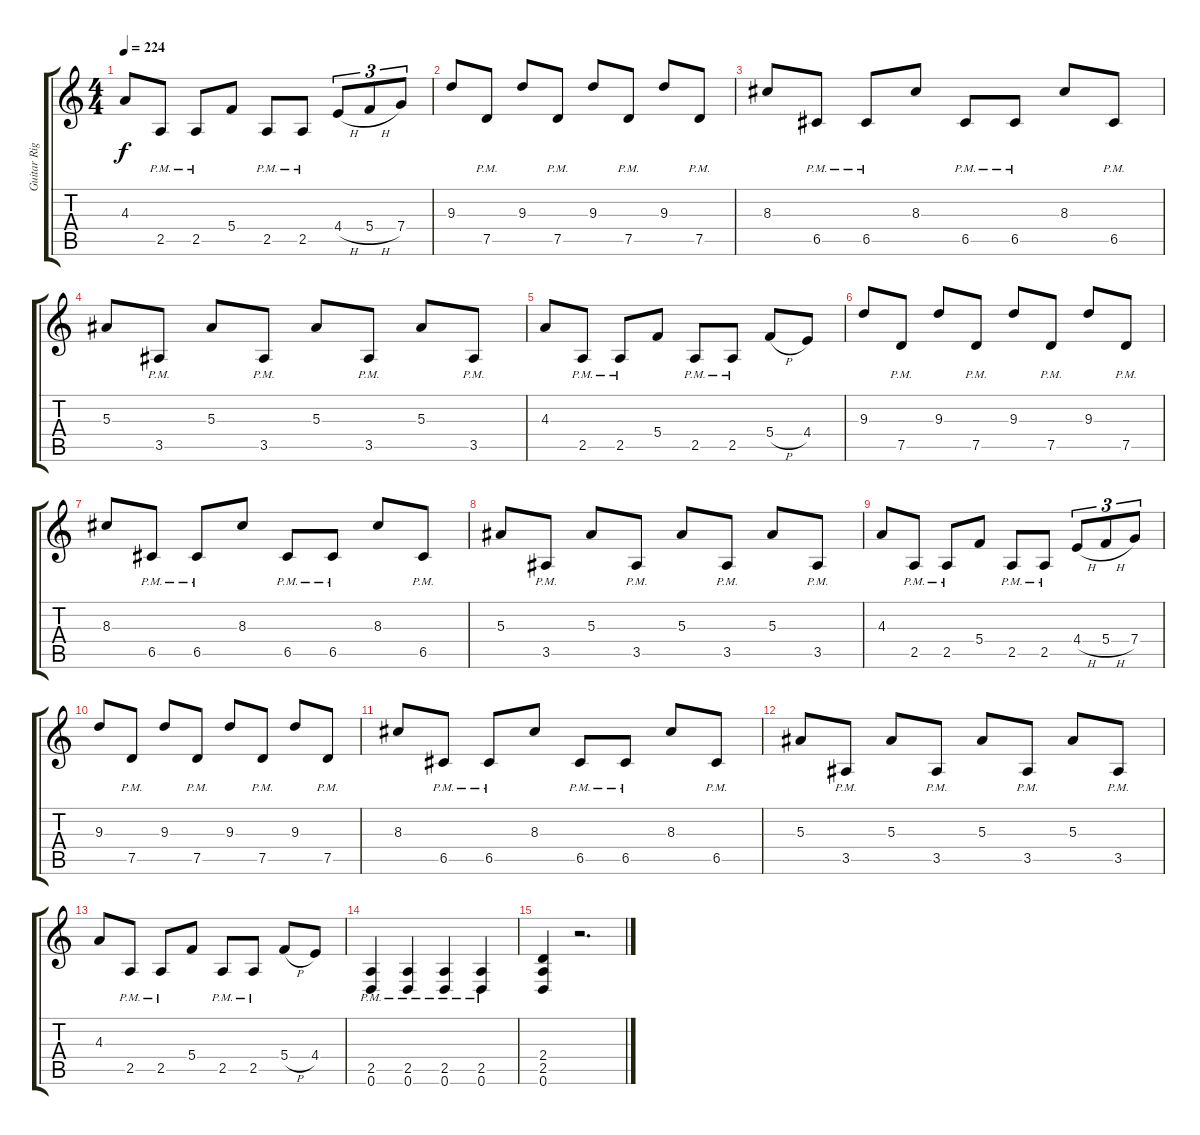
\track ("Guitar Right" "Guitar Rig") {instrument distortionguitar}
\staff {score tabs}
\tuning (D4 A3 F3 C3 G2 D2) {hide}
\ts (4 4)
\tempo 224
\clef g2
\ks c
4.3.8{dy f} 2.5{pm}.8 2.5{pm}.8 5.4.8 2.5{pm}.8 2.5{pm}.8 4.4{h}.8{tu (3 2)} 5.4{h}.8{tu (3 2)} 7.4.8{tu (3 2)} |
9.3.8 7.5{pm}.8 9.3.8 7.5{pm}.8 9.3.8 7.5{pm}.8 9.3.8 7.5{pm}.8 |
8.3.8 6.5{pm}.8 6.5{pm}.8 8.3.8 6.5{pm}.8 6.5{pm}.8 8.3.8 6.5{pm}.8 |
5.3.8 3.5{pm}.8 5.3.8 3.5{pm}.8 5.3.8 3.5{pm}.8 5.3.8 3.5{pm}.8 |
4.3.8 2.5{pm}.8 2.5{pm}.8 5.4.8 2.5{pm}.8 2.5{pm}.8 5.4{h}.8 4.4.8 |
9.3.8 7.5{pm}.8 9.3.8 7.5{pm}.8 9.3.8 7.5{pm}.8 9.3.8 7.5{pm}.8 |
8.3.8 6.5{pm}.8 6.5{pm}.8 8.3.8 6.5{pm}.8 6.5{pm}.8 8.3.8 6.5{pm}.8 |
5.3.8 3.5{pm}.8 5.3.8 3.5{pm}.8 5.3.8 3.5{pm}.8 5.3.8 3.5{pm}.8 |
4.3.8 2.5{pm}.8 2.5{pm}.8 5.4.8 2.5{pm}.8 2.5{pm}.8 4.4{h}.8{tu (3 2)} 5.4{h}.8{tu (3 2)} 7.4.8{tu (3 2)} |
9.3.8 7.5{pm}.8 9.3.8 7.5{pm}.8 9.3.8 7.5{pm}.8 9.3.8 7.5{pm}.8 |
8.3.8 6.5{pm}.8 6.5{pm}.8 8.3.8 6.5{pm}.8 6.5{pm}.8 8.3.8 6.5{pm}.8 |
5.3.8 3.5{pm}.8 5.3.8 3.5{pm}.8 5.3.8 3.5{pm}.8 5.3.8 3.5{pm}.8 |
4.3.8 2.5{pm}.8 2.5{pm}.8 5.4.8 2.5{pm}.8 2.5{pm}.8 5.4{h}.8 4.4.8 |
(2.5{pm} 0.6{pm}).4 (2.5{pm} 0.6{pm}).4 (2.5{pm} 0.6{pm}).4 (2.5{pm} 0.6{pm}).4 |
(2.4 2.5 0.6).4 r.2{d}
